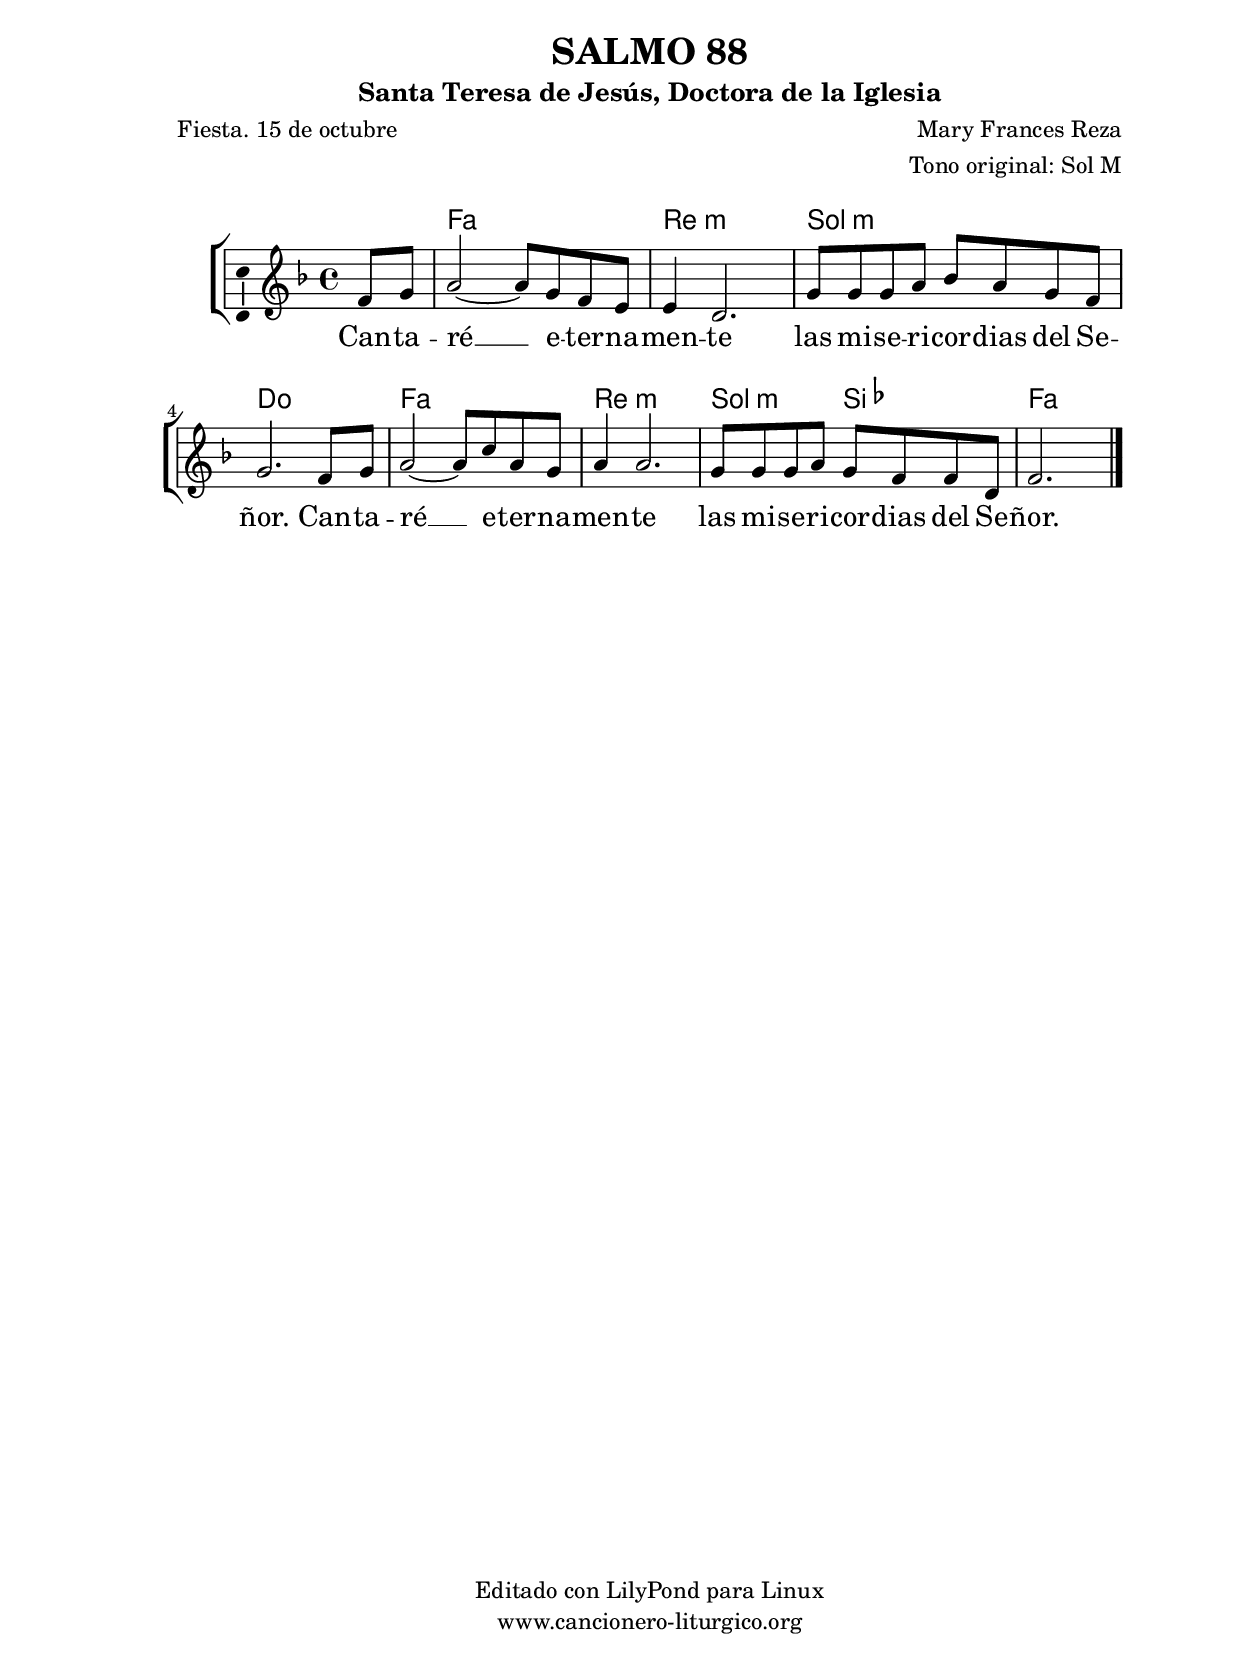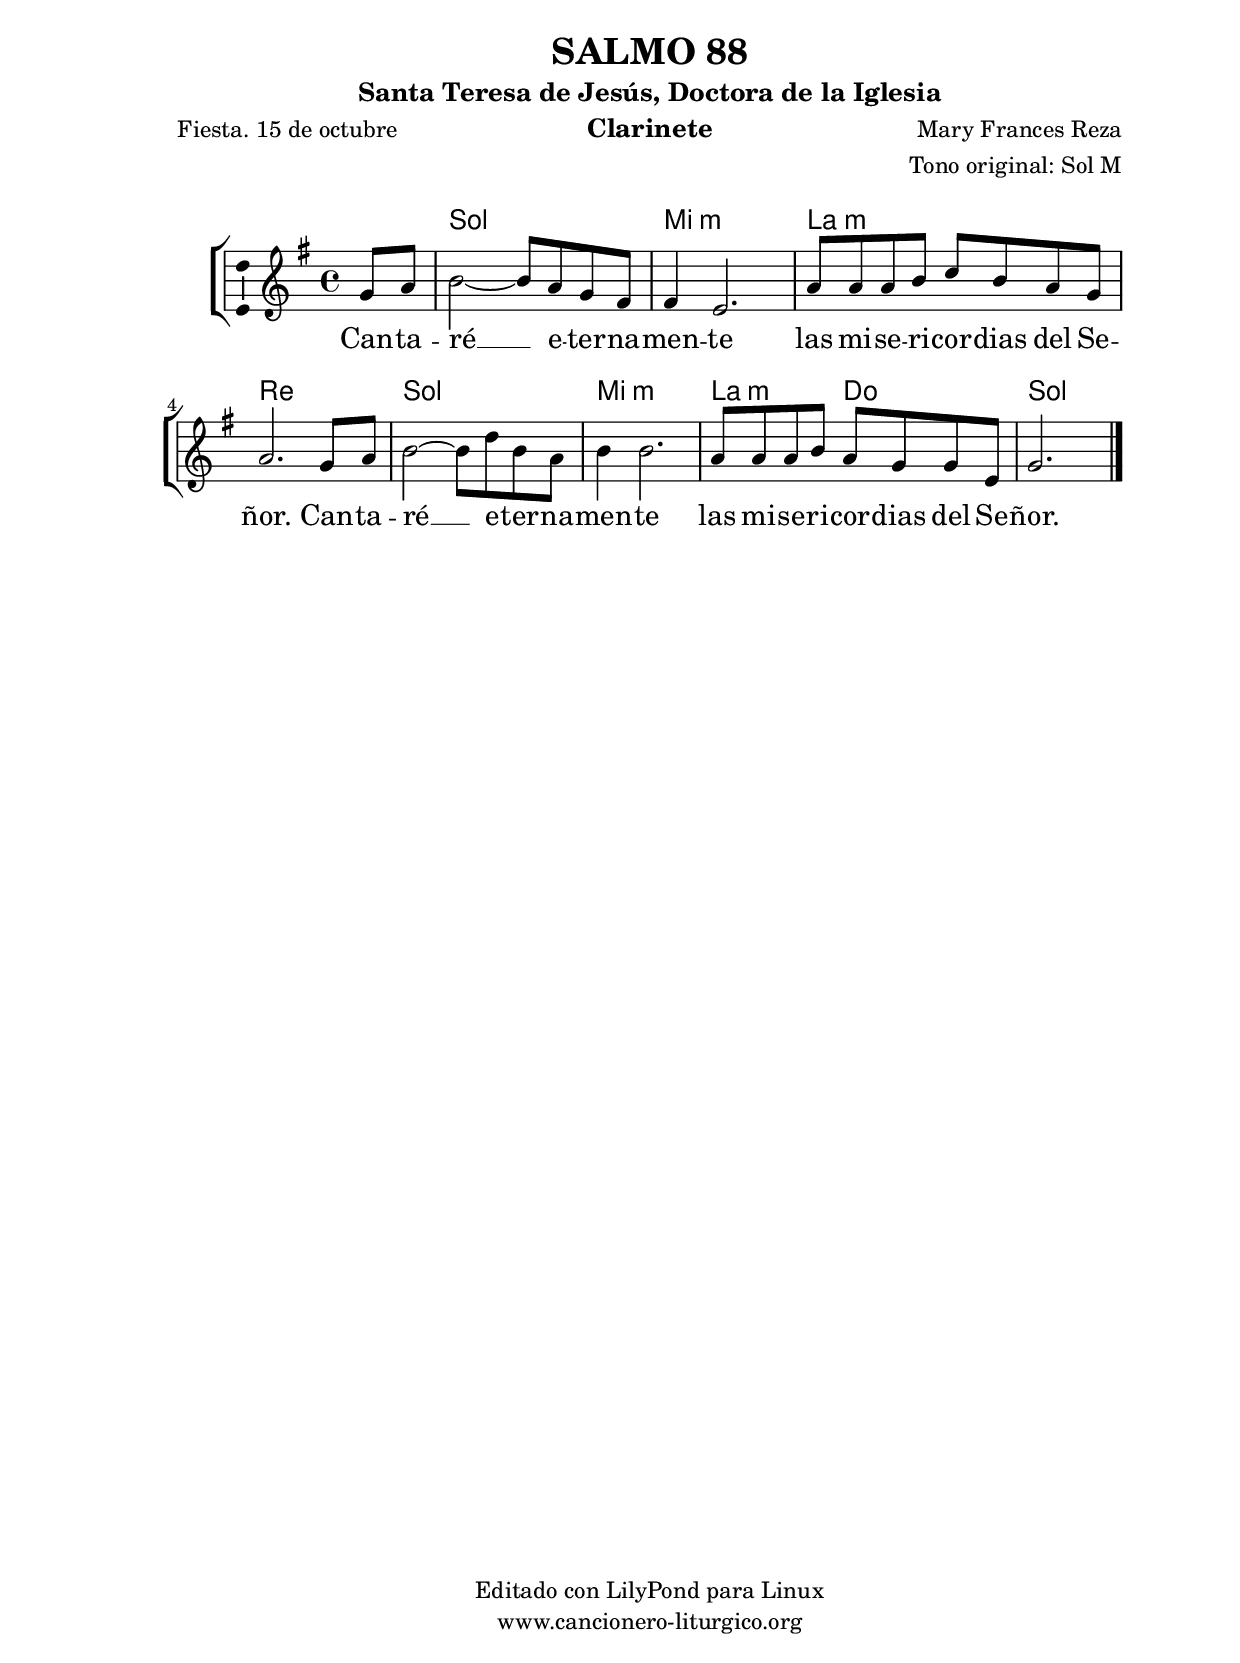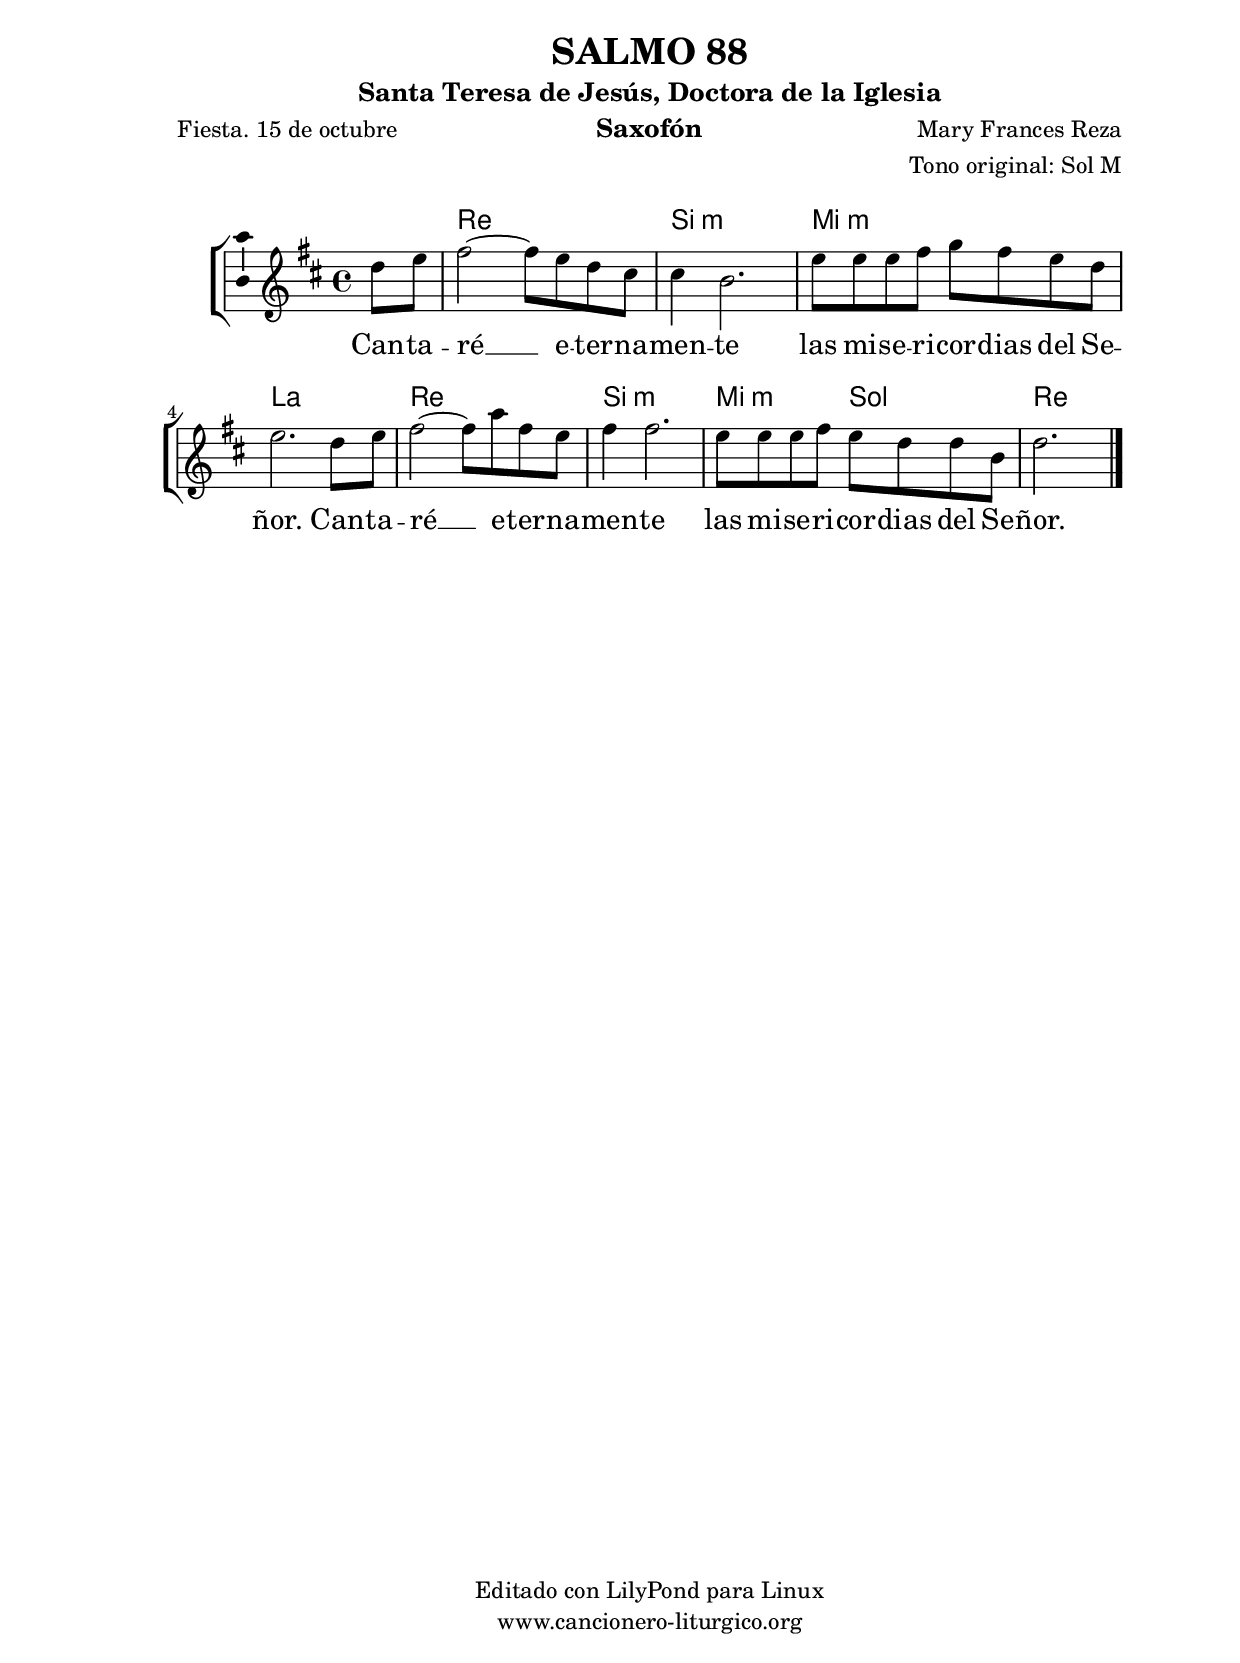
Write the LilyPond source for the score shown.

%
%para convertir .midi en .wav:
%timidity filename.midi -Ow -o finename.wav
%
%
%Para convertir de .wav a .mp3:
%lame -h -m j filename.wav
%
%
%para escuchar el midi:
%timidity nombrefichero.midi
%


%versión de lilypond para la que se ha escrito esta partitura:
\version "2.16.0"

	%Tamaño papel
	#(set-default-paper-size "a4")
	%Tamaño partitura
	#(set-global-staff-size 20)
	%No responde al pulsar sobre una nota
	#(ly:set-option 'point-and-click #f)

%parámetros del encabezamiento:
\header {
	title = "SALMO 88"
	subtitle = "Santa Teresa de Jesús, Doctora de la Iglesia"
	composer = "Mary Frances Reza"
	poet = "Fiesta. 15 de octubre"
	meter = ""
	arranger = "Tono original: Sol M"
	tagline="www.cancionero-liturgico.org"
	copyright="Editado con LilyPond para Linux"
	tiempo = ""
	usos = "Salmo"
	letra = "Cantaré eternamente las misericordias del Señor."
	}

%parámetros asociados al papel:
\paper  {
	oddHeaderMarkup = \markup {\fill-line { \on-the-fly #not-first-page \fromproperty #'header:title \on-the-fly #not-first-page \fromproperty #'header:composer }}
	evenHeaderMarkup = \markup {\fill-line { \fromproperty #'header:composer \fromproperty #'header:title }}
	#(set-paper-size "a4")
	print-page-number = ##f
	first-page-number = 1
	print-first-page-number = ##f
%	head-separation = 3.0 \cm
	top-margin = 2.0 \cm
	bottom-margin = 0.5\cm
%%%	bottom-margin = -1.0\cm
	left-margin = 3.0 \cm
	line-width = 16.0 \cm 
	indent = 8\mm
	interscoreline = 2.\mm
	between-system-space = 15\mm
%	para que las partituras no llenen la hoja:
	ragged-bottom = ##t
%	idem para la última hoja:
	ragged-last-bottom = ##f
%	para que las partituras llenen el ancho del papel:
	ragged-last = ##f
	after-title-space = 2.5 \cm
%page-count=1
%system-count=8

	%Flexible Vertical Spacing
%	markup-markup-spacing =
%	#'((basic-distance . 15) (minimum-distance . 15) (padding . 3))
	markup-system-spacing =
	#'((basic-distance . 15) (minimum-distance . 15) (padding . 3))
	system-system-spacing =
	#'((basic-distance . 15) (minimum-distance . 15) (padding . 3))
	score-system-spacing =
	#'((basic-distance . 15) (minimum-distance . 15) (padding . 5))
%	top-system-spacing = % header
%	#'((basic-distance . 8) (minimum-distance . 0) (padding . 3))
%	top-markup-spacing =
%	#'((basic-distance . 20) (minimum-distance . 20) (padding . 3))
	last-bottom-spacing = % footer
	#'((basic-distance . 5) (minimum-distance . 5) (padding . 3))
%	score-markup-spacing =
%	#'((basic-distance . 16) (minimum-distance . 13) (padding . 3))

	}


%parámetros que afectan a toda la partitura:
global =  {
	%clave de sol (G):
	\clef G
	%armadura:
\transpose g f
	\key g \major
	\tempo 4=100
	\set Score.tempoHideNote = ##t
	}


acordes = {
	\italianChords
	\chordmode {
\transpose g f
{

s4
g1 e:m a:m d g e:m a2:m c g1

	}
	}
}

melodia = 
\transpose g f
{
	\relative c''{

\time 4/4

\partial4
g8 a
b2~b8 a g fis
fis4 e2.
a8 a a b c b a g
a2. g8 a
b2~b8 d b a
b4 b2.
a8 a a b a g g e
g2. s4

	\bar "|."
	}
	}


texto = \lyricmode {
Can -- ta -- ré __ e -- ter -- na -- men -- te
las mi -- se -- ri -- cor -- dias del Se -- ñor.
Can -- ta -- ré __ e -- ter -- na -- men -- te
las mi -- se -- ri -- cor -- dias del Se -- ñor.
	}


acordesStaff = \context ChordNames = acordesStaff <<
	\set chordChanges = ##t
	\acordes
	>>


vozStaff = \context Voice = vozStaff
\with {\consists "Ambitus_engraver"}
<<
%	\set Staff.instrumentName = ""
%	\set Staff.shortInstrumentName = ""
%	\set Staff.midiInstrument = #"clarinet"
%	\set Staff.midiInstrument = #"cello"
%	\set Staff.midiInstrument = #"flute"
	\set Staff.midiInstrument = #"electric guitar (jazz)"
%	\set Staff.midiInstrument = #"english horn"
%	\set Staff.midiInstrument = #"violin"
%	\set Staff.midiInstrument = #"glockenspiel"
	\set Staff.midiMinimumVolume = #0.7
	\set Staff.midiMaximumVolume = #0.9
	\global
	\melodia
	>>


textoStaff = \context Lyrics = textoStaff <<
	\lyricsto vozStaff \texto
	>>

\book {
	\score {
		\context ChoirStaff {
			\override StaffGroup.SystemStartBracket #'collapse-height = #1
			\override Score.SystemStartBar #'collapse-height = #1
			<<
			\acordesStaff
			\vozStaff
			\textoStaff
			>>
			}
		\layout {
	    		\context {
				\Lyrics
				\override LyricText #'font-size = #2
				}
	   		 \context {
				\Score
				%fontSize = #3
				\override StaffSymbol #'staff-space = #(magstep +3)
				%\override Beam #'thickness = #0.55
				%\override SpacingSpanner #'spacing-increment = #1.0
				%\override Slur #'height-limit = #1.5
				}
			}
		}
	\score {
		\unfoldRepeats
		\context ChoirStaff {
			<<
			\acordesStaff
			\vozStaff
			>>
			}
		\midi {
	  		\context {
	  			\Score
				tempoWholesPerMinute = #(ly:make-moment 70 4)
				}
			}
		}
	}

%Partitura para clarinete
#(define output-suffix "C")
\book {
	\header{
		instrument = "Clarinete"
		}
	\score {
		\context ChoirStaff {
			\override StaffGroup.SystemStartBracket #'collapse-height = #1
			\override Score.SystemStartBar #'collapse-height = #1
\transpose c d
			<<
			\acordesStaff
			\vozStaff
			\textoStaff
			>>
			}
		\layout {
	    		\context {
				\Lyrics
				\override LyricText #'font-size = #2
				}
	   		 \context {
				\Score
				%fontSize = #3
				\override StaffSymbol #'staff-space = #(magstep +3)
				%\override Beam #'thickness = #0.55
				%\override SpacingSpanner #'spacing-increment = #1.0
				%\override Slur #'height-limit = #1.5
				}
			}
		}
	}

%Partitura para saxofón
#(define output-suffix "S")
\book {
	\header{
		instrument = "Saxofón"
		}
	\score {
		\context ChoirStaff {
			\override StaffGroup.SystemStartBracket #'collapse-height = #1
			\override Score.SystemStartBar #'collapse-height = #1
\transpose c a
			<<
			\acordesStaff
			\vozStaff
			\textoStaff
			>>
			}
		\layout {
	    		\context {
				\Lyrics
				\override LyricText #'font-size = #2
				}
	   		 \context {
				\Score
				%fontSize = #3
				\override StaffSymbol #'staff-space = #(magstep +3)
				%\override Beam #'thickness = #0.55
				%\override SpacingSpanner #'spacing-increment = #1.0
				%\override Slur #'height-limit = #1.5
				}
			}
		}
	}

